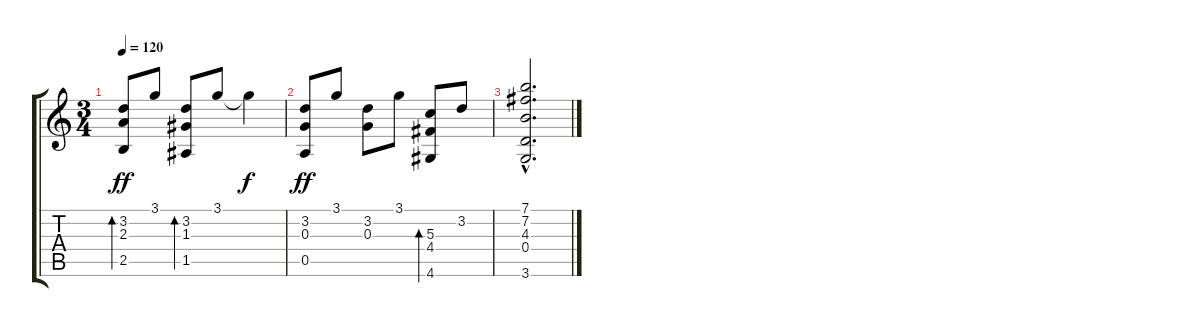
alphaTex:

\track "" {instrument acousticguitarnylon}
\staff {score tabs}
\tuning (E4 B3 G3 D3 A2 E2) {hide}
\ts (3 4)
\tempo 120
\clef g2
\ks c
(3.2 2.3 2.5).8{bd 120 dy ff} 3.1.8 (3.2 1.3 1.5).8{bd 120} 3.1.8 3.1{t}.4{dy f} |
(3.2 0.3 0.5).8{dy ff} 3.1.8 (3.2 0.3).8 3.1.8 (5.3 4.4 4.6).8{bd 120} 3.2.8 |
(7.1{hac} 7.2{hac} 4.3{hac} 0.4{hac} 3.6{hac}).2{d}
